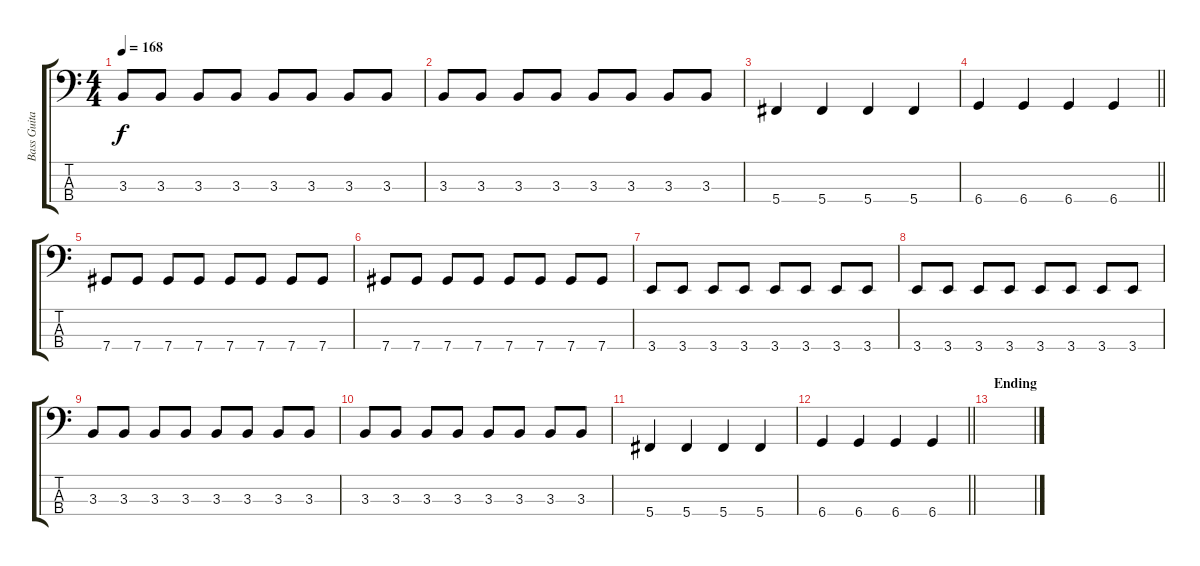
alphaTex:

\track ("Bass Guitar" "Bass Guita") {instrument electricbassfinger}
\staff {score tabs}
\tuning (Gb2 Db2 Ab1 Db1) {hide}
\ts (4 4)
\tempo 168
\clef f4
\ks c
3.3.8{dy f} 3.3.8 3.3.8 3.3.8 3.3.8 3.3.8 3.3.8 3.3.8 |
3.3.8 3.3.8 3.3.8 3.3.8 3.3.8 3.3.8 3.3.8 3.3.8 |
5.4.4 5.4.4 5.4.4 5.4.4 |
\barLineRight lightlight
6.4.4 6.4.4 6.4.4 6.4.4 |
7.4.8 7.4.8 7.4.8 7.4.8 7.4.8 7.4.8 7.4.8 7.4.8 |
7.4.8 7.4.8 7.4.8 7.4.8 7.4.8 7.4.8 7.4.8 7.4.8 |
3.4.8 3.4.8 3.4.8 3.4.8 3.4.8 3.4.8 3.4.8 3.4.8 |
3.4.8 3.4.8 3.4.8 3.4.8 3.4.8 3.4.8 3.4.8 3.4.8 |
3.3.8 3.3.8 3.3.8 3.3.8 3.3.8 3.3.8 3.3.8 3.3.8 |
3.3.8 3.3.8 3.3.8 3.3.8 3.3.8 3.3.8 3.3.8 3.3.8 |
5.4.4 5.4.4 5.4.4 5.4.4 |
\barLineRight lightlight
6.4.4 6.4.4 6.4.4 6.4.4 |
\section ("" "Ending")
